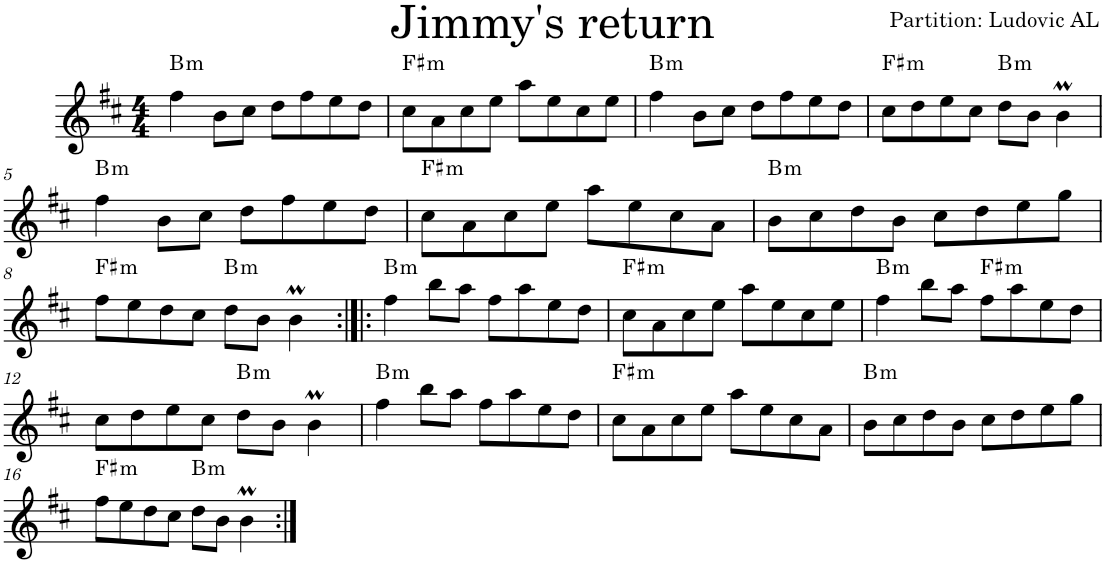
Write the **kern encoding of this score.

**kern	**harte
*part1	*part1
*staff1	*
*I"Violon	*
*I'Vln.	*
*clefG2	*
*k[f#c#]	*
*M4/4	*
=1	=1
!	!LO:H:kt=m
4ff#\	B:min
8b\L	.
8cc#\J	.
8dd\L	.
8ff#\	.
8ee\	.
8dd\J	.
=2	=2
!	!LO:H:kt=m
8cc#\L	F#:min
8a\	.
8cc#\	.
8ee\J	.
8aa\L	.
8ee\	.
8cc#\	.
8ee\J	.
=3	=3
!	!LO:H:kt=m
4ff#\	B:min
8b\L	.
8cc#\J	.
8dd\L	.
8ff#\	.
8ee\	.
8dd\J	.
=4	=4
!	!LO:H:kt=m
8cc#\L	F#:min
8dd\	.
8ee\	.
8cc#\J	.
!	!LO:H:kt=m
8dd\L	B:min
8b\J	.
4bM\	.
!!LO:LB:g=z
=5	=5
!	!LO:H:kt=m
4ff#\	B:min
8b\L	.
8cc#\J	.
8dd\L	.
8ff#\	.
8ee\	.
8dd\J	.
=6	=6
!	!LO:H:kt=m
8cc#\L	F#:min
8a\	.
8cc#\	.
8ee\J	.
8aa\L	.
8ee\	.
8cc#\	.
8a\J	.
=7	=7
!	!LO:H:kt=m
8b\L	B:min
8cc#\	.
8dd\	.
8b\J	.
8cc#\L	.
8dd\	.
8ee\	.
8gg\J	.
!!LO:LB:g=z
=8	=8
!	!LO:H:kt=m
8ff#\L	F#:min
8ee\	.
8dd\	.
8cc#\J	.
!	!LO:H:kt=m
8dd\L	B:min
8b\J	.
4bM\	.
=9:|!|:	=9:|!|:
!	!LO:H:kt=m
4ff#\	B:min
8bb\L	.
8aa\J	.
8ff#\L	.
8aa\	.
8ee\	.
8dd\J	.
=10	=10
!	!LO:H:kt=m
8cc#\L	F#:min
8a\	.
8cc#\	.
8ee\J	.
8aa\L	.
8ee\	.
8cc#\	.
8ee\J	.
=11	=11
!	!LO:H:kt=m
4ff#\	B:min
8bb\L	.
8aa\J	.
!	!LO:H:kt=m
8ff#\L	F#:min
8aa\	.
8ee\	.
8dd\J	.
!!LO:LB:g=z
=12	=12
8cc#\L	.
8dd\	.
8ee\	.
8cc#\J	.
!	!LO:H:kt=m
8dd\L	B:min
8b\J	.
4bM\	.
=13	=13
!	!LO:H:kt=m
4ff#\	B:min
8bb\L	.
8aa\J	.
8ff#\L	.
8aa\	.
8ee\	.
8dd\J	.
=14	=14
!	!LO:H:kt=m
8cc#\L	F#:min
8a\	.
8cc#\	.
8ee\J	.
8aa\L	.
8ee\	.
8cc#\	.
8a\J	.
=15	=15
!	!LO:H:kt=m
8b\L	B:min
8cc#\	.
8dd\	.
8b\J	.
8cc#\L	.
8dd\	.
8ee\	.
8gg\J	.
!!LO:LB:g=z
=16	=16
!	!LO:H:kt=m
8ff#\L	F#:min
8ee\	.
8dd\	.
8cc#\J	.
!	!LO:H:kt=m
8dd\L	B:min
8b\J	.
4bM\	.
=:|!	=:|!
*-	*-
